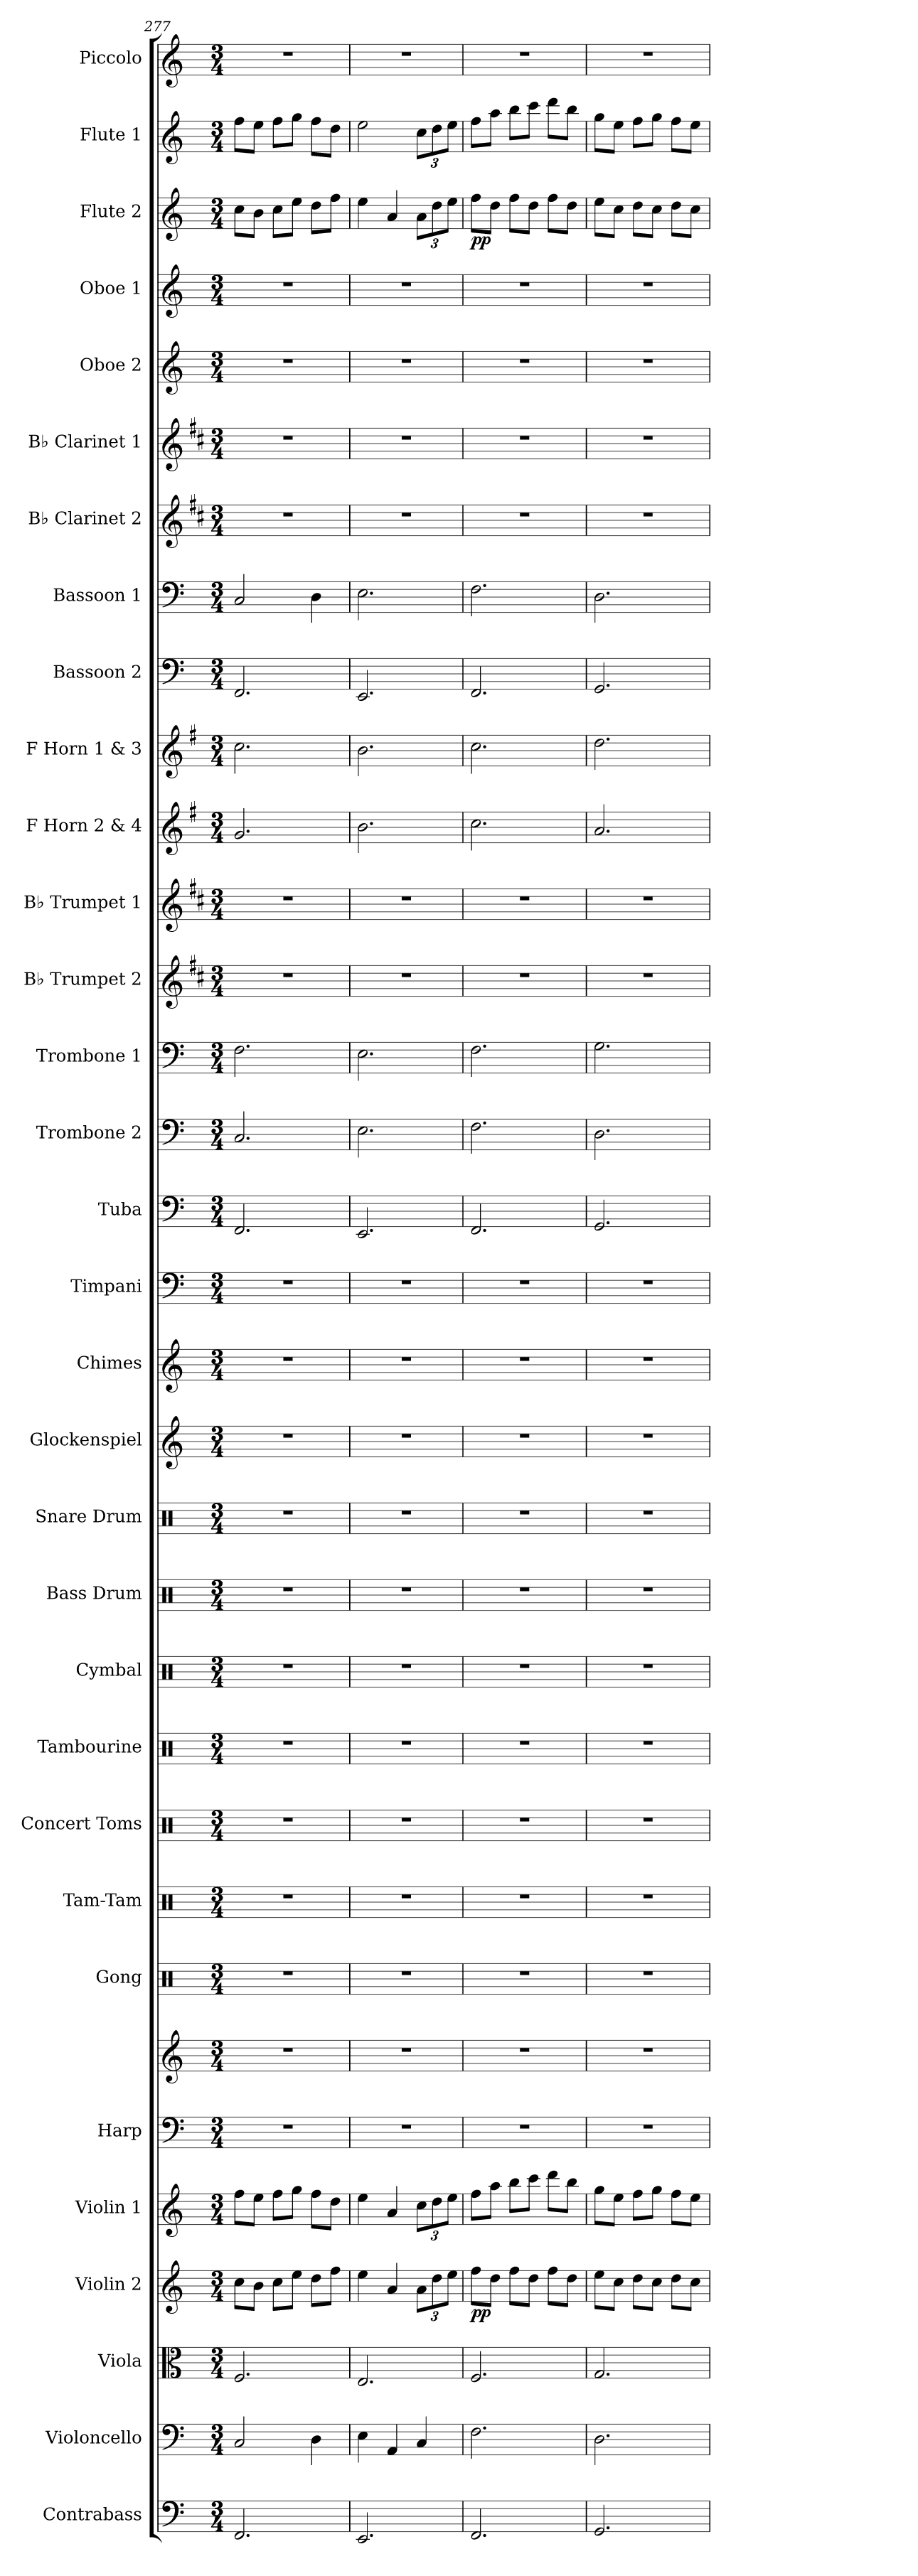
**kern	**kern	**kern	**kern	**dynam	**kern	**kern	**kern	**kern	**kern	**kern	**kern	**kern	**kern	**kern	**kern	**kern	**kern	**kern	**kern	**kern	**kern	**kern	**kern	**kern	**kern	**kern	**kern	**kern	**kern	**kern	**kern	**dynam	**kern	**kern
*part32	*part31	*part30	*part29	*part29	*part28	*part27	*part27	*part26	*part25	*part24	*part23	*part22	*part21	*part20	*part19	*part18	*part17	*part16	*part15	*part14	*part13	*part12	*part11	*part10	*part9	*part8	*part7	*part6	*part5	*part4	*part3	*part3	*part2	*part1
*staff33	*staff32	*staff31	*staff30	*staff30	*staff29	*staff28	*staff27	*staff26	*staff25	*staff24	*staff23	*staff22	*staff21	*staff20	*staff19	*staff18	*staff17	*staff16	*staff15	*staff14	*staff13	*staff12	*staff11	*staff10	*staff9	*staff8	*staff7	*staff6	*staff5	*staff4	*staff3	*staff3	*staff2	*staff1
*I"Contrabass	*I"Violoncello	*I"Viola	*I"Violin 2	*	*I"Violin 1	*I"Harp	*	*I"Gong	*I"Tam-Tam	*I"Concert Toms	*I"Tambourine	*I"Cymbal	*I"Bass Drum	*I"Snare Drum	*I"Glockenspiel	*I"Chimes	*I"Timpani	*I"Tuba	*I"Trombone 2	*I"Trombone 1	*I"B♭ Trumpet 2	*I"B♭ Trumpet 1	*I"F Horn 2 &amp; 4	*I"F Horn 1 &amp; 3	*I"Bassoon 2	*I"Bassoon 1	*I"B♭ Clarinet 2	*I"B♭ Clarinet 1	*I"Oboe 2	*I"Oboe 1	*I"Flute 2	*	*I"Flute 1	*I"Piccolo
*I'Cb.	*I'Vc.	*I'Vla.	*I'Vln. 2	*	*I'Vln. 1	*I'Hrp.	*	*I'Gong	*I'Tam	*I'C. Toms	*I'Tamb.	*I'Cym.	*I'B. Dr.	*I'Sn. Dr.	*I'Glock.	*I'Cme.	*I'Timp.	*I'Tba.	*I'Tbn. 2	*I'Tbn. 1	*I'B♭ Tpt. 2	*I'B♭ Tpt. 1	*I'F Hn. 2 4	*I'F Hn. 1 3	*I'Bsn. 2	*I'Bsn. 1	*I'B♭ Cl. 2	*I'B♭ Cl. 1	*I'Ob. 2	*I'Ob. 1	*I'Fl. 2	*	*I'Fl. 1	*I'Picc.
*clefF4	*clefF4	*clefC3	*clefG2	*	*clefG2	*clefF4	*clefG2	*clefX	*clefX	*clefX	*clefX	*clefX	*clefX	*clefX	*clefG2	*clefG2	*clefF4	*clefF4	*clefF4	*clefF4	*clefG2	*clefG2	*clefG2	*clefG2	*clefF4	*clefF4	*clefG2	*clefG2	*clefG2	*clefG2	*clefG2	*	*clefG2	*clefG2
*ITrd7c12	*	*	*	*	*	*	*	*	*	*	*	*	*	*	*ITrd-14c-24	*	*	*	*	*	*ITrd1c2	*ITrd1c2	*ITrd4c7	*ITrd4c7	*	*	*ITrd1c2	*ITrd1c2	*	*	*	*	*	*ITrd-7c-12
*k[]	*k[]	*k[]	*k[]	*	*k[]	*k[]	*k[]	*k[]	*k[]	*k[]	*k[]	*k[]	*k[]	*k[]	*k[]	*k[]	*k[]	*k[]	*k[]	*k[]	*k[]	*k[]	*k[]	*k[]	*k[]	*k[]	*k[]	*k[]	*k[]	*k[]	*k[]	*	*k[]	*k[]
*M3/4	*M3/4	*M3/4	*M3/4	*	*M3/4	*M3/4	*M3/4	*M3/4	*M3/4	*M3/4	*M3/4	*M3/4	*M3/4	*M3/4	*M3/4	*M3/4	*M3/4	*M3/4	*M3/4	*M3/4	*M3/4	*M3/4	*M3/4	*M3/4	*M3/4	*M3/4	*M3/4	*M3/4	*M3/4	*M3/4	*M3/4	*	*M3/4	*M3/4
=277	=277	=277	=277	=277	=277	=277	=277	=277	=277	=277	=277	=277	=277	=277	=277	=277	=277	=277	=277	=277	=277	=277	=277	=277	=277	=277	=277	=277	=277	=277	=277	=277	=277	=277
2.FFF/	2C/	2.F/	8cc\L	.	8ff\L	2.r	2.r	2.r	2.r	2.r	2.r	2.r	2.r	2.r	2.r	2.r	2.r	2.FF/	2.C/	2.F\	2.r	2.r	2.c/	2.f\	2.FF/	2C/	2.r	2.r	2.r	2.r	8cc\L	.	8ff\L	2.r
.	.	.	8b\J	.	8ee\J	.	.	.	.	.	.	.	.	.	.	.	.	.	.	.	.	.	.	.	.	.	.	.	.	.	8b\J	.	8ee\J	.
.	.	.	8cc\L	.	8ff\L	.	.	.	.	.	.	.	.	.	.	.	.	.	.	.	.	.	.	.	.	.	.	.	.	.	8cc\L	.	8ff\L	.
.	.	.	8ee\J	.	8gg\J	.	.	.	.	.	.	.	.	.	.	.	.	.	.	.	.	.	.	.	.	.	.	.	.	.	8ee\J	.	8gg\J	.
.	4D\	.	8dd\L	.	8ff\L	.	.	.	.	.	.	.	.	.	.	.	.	.	.	.	.	.	.	.	.	4D\	.	.	.	.	8dd\L	.	8ff\L	.
.	.	.	8ff\J	.	8dd\J	.	.	.	.	.	.	.	.	.	.	.	.	.	.	.	.	.	.	.	.	.	.	.	.	.	8ff\J	.	8dd\J	.
=278	=278	=278	=278	=278	=278	=278	=278	=278	=278	=278	=278	=278	=278	=278	=278	=278	=278	=278	=278	=278	=278	=278	=278	=278	=278	=278	=278	=278	=278	=278	=278	=278	=278	=278
2.EEE/	4E\	2.E/	4ee\	.	4ee\	2.r	2.r	2.r	2.r	2.r	2.r	2.r	2.r	2.r	2.r	2.r	2.r	2.EE/	2.E\	2.E\	2.r	2.r	2.e\	2.e\	2.EE/	2.E\	2.r	2.r	2.r	2.r	4ee\	.	2ee\	2.r
.	4AA/	.	4a/	.	4a/	.	.	.	.	.	.	.	.	.	.	.	.	.	.	.	.	.	.	.	.	.	.	.	.	.	4a/	.	.	.
*	*	*	*Xbrackettup	*	*Xbrackettup	*	*	*	*	*	*	*	*	*	*	*	*	*	*	*	*	*	*	*	*	*	*	*	*	*	*Xbrackettup	*	*Xbrackettup	*
.	4C/	.	12a\L	.	12cc\L	.	.	.	.	.	.	.	.	.	.	.	.	.	.	.	.	.	.	.	.	.	.	.	.	.	12a\L	.	12cc\L	.
.	.	.	12dd\	.	12dd\	.	.	.	.	.	.	.	.	.	.	.	.	.	.	.	.	.	.	.	.	.	.	.	.	.	12dd\	.	12dd\	.
.	.	.	12ee\J	.	12ee\J	.	.	.	.	.	.	.	.	.	.	.	.	.	.	.	.	.	.	.	.	.	.	.	.	.	12ee\J	.	12ee\J	.
=279	=279	=279	=279	=279	=279	=279	=279	=279	=279	=279	=279	=279	=279	=279	=279	=279	=279	=279	=279	=279	=279	=279	=279	=279	=279	=279	=279	=279	=279	=279	=279	=279	=279	=279
!	!	!	!	!LO:DY:b	!	!	!	!	!	!	!	!	!	!	!	!	!	!	!	!	!	!	!	!	!	!	!	!	!	!	!	!LO:DY:b	!	!
2.FFF/	2.F\	2.F/	8ff\L	pp	8ff\L	2.r	2.r	2.r	2.r	2.r	2.r	2.r	2.r	2.r	2.r	2.r	2.r	2.FF/	2.F\	2.F\	2.r	2.r	2.f\	2.f\	2.FF/	2.F\	2.r	2.r	2.r	2.r	8ff\L	pp	8ff\L	2.r
.	.	.	8dd\J	.	8aa\J	.	.	.	.	.	.	.	.	.	.	.	.	.	.	.	.	.	.	.	.	.	.	.	.	.	8dd\J	.	8aa\J	.
.	.	.	8ff\L	.	8bb\L	.	.	.	.	.	.	.	.	.	.	.	.	.	.	.	.	.	.	.	.	.	.	.	.	.	8ff\L	.	8bb\L	.
.	.	.	8dd\J	.	8ccc\J	.	.	.	.	.	.	.	.	.	.	.	.	.	.	.	.	.	.	.	.	.	.	.	.	.	8dd\J	.	8ccc\J	.
.	.	.	8ff\L	.	8ddd\L	.	.	.	.	.	.	.	.	.	.	.	.	.	.	.	.	.	.	.	.	.	.	.	.	.	8ff\L	.	8ddd\L	.
.	.	.	8dd\J	.	8bb\J	.	.	.	.	.	.	.	.	.	.	.	.	.	.	.	.	.	.	.	.	.	.	.	.	.	8dd\J	.	8bb\J	.
=280	=280	=280	=280	=280	=280	=280	=280	=280	=280	=280	=280	=280	=280	=280	=280	=280	=280	=280	=280	=280	=280	=280	=280	=280	=280	=280	=280	=280	=280	=280	=280	=280	=280	=280
2.GGG/	2.D\	2.G/	8ee\L	.	8gg\L	2.r	2.r	2.r	2.r	2.r	2.r	2.r	2.r	2.r	2.r	2.r	2.r	2.GG/	2.D\	2.G\	2.r	2.r	2.d/	2.g\	2.GG/	2.D\	2.r	2.r	2.r	2.r	8ee\L	.	8gg\L	2.r
.	.	.	8cc\J	.	8ee\J	.	.	.	.	.	.	.	.	.	.	.	.	.	.	.	.	.	.	.	.	.	.	.	.	.	8cc\J	.	8ee\J	.
.	.	.	8dd\L	.	8ff\L	.	.	.	.	.	.	.	.	.	.	.	.	.	.	.	.	.	.	.	.	.	.	.	.	.	8dd\L	.	8ff\L	.
.	.	.	8cc\J	.	8gg\J	.	.	.	.	.	.	.	.	.	.	.	.	.	.	.	.	.	.	.	.	.	.	.	.	.	8cc\J	.	8gg\J	.
.	.	.	8dd\L	.	8ff\L	.	.	.	.	.	.	.	.	.	.	.	.	.	.	.	.	.	.	.	.	.	.	.	.	.	8dd\L	.	8ff\L	.
.	.	.	8cc\J	.	8ee\J	.	.	.	.	.	.	.	.	.	.	.	.	.	.	.	.	.	.	.	.	.	.	.	.	.	8cc\J	.	8ee\J	.
=	=	=	=	=	=	=	=	=	=	=	=	=	=	=	=	=	=	=	=	=	=	=	=	=	=	=	=	=	=	=	=	=	=	=
*-	*-	*-	*-	*-	*-	*-	*-	*-	*-	*-	*-	*-	*-	*-	*-	*-	*-	*-	*-	*-	*-	*-	*-	*-	*-	*-	*-	*-	*-	*-	*-	*-	*-	*-
